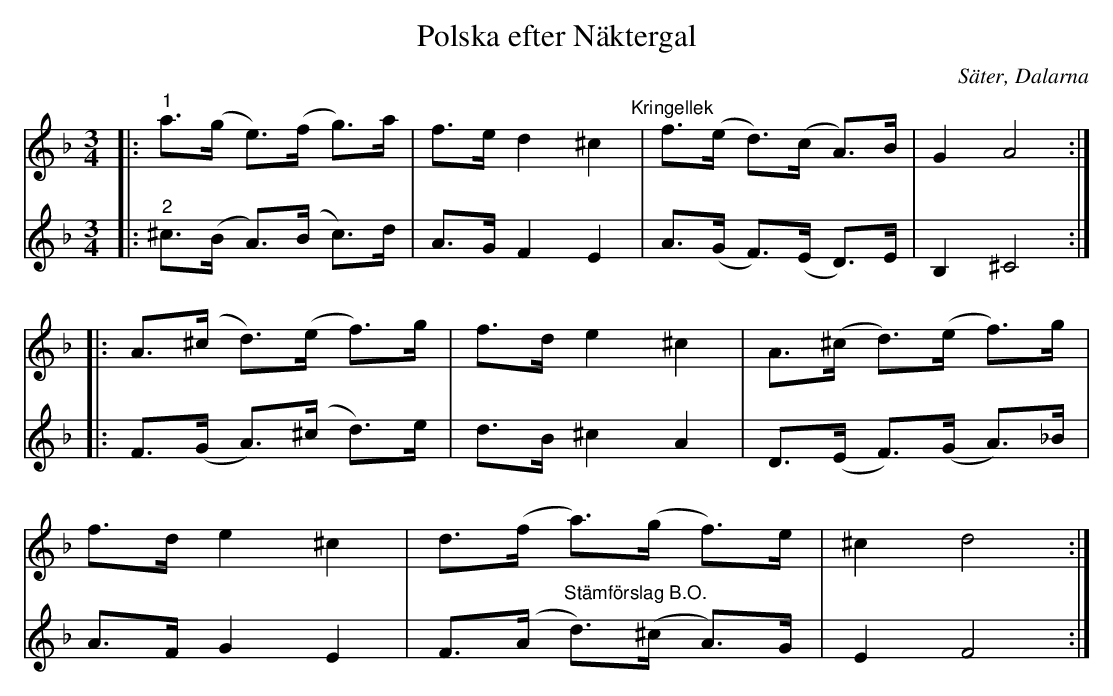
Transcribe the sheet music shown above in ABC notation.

X:1
T:Polska efter Näktergal
O:Säter, Dalarna
L:1/8
M:3/4
K:Dm
V:1
|:"^1" a>(g e>)(f g>)a | f>e d2 ^c2"^Kringellek" | f>(e d>)(c A>)B | G2 A4 ::
A>(^c d>)(e f>)g | f>d e2 ^c2 | A>(^c d>)(e f>)g |
f>d e2 ^c2 | d>(f a>)(g f>)e | ^c2 d4 :|
V:2
|:"^2" ^c>(B A>)(B c>)d | A>G F2 E2 | A>(G F>)(E D>)E | B,2 ^C4 ::
F>(G A>)(^c d>)e | d>B ^c2 A2 | D>(E F>)(G A>)_B |
A>F G2 E2 | F>(A"^Stämförslag B.O." d>)(^c A>)G | E2 F4 :|
